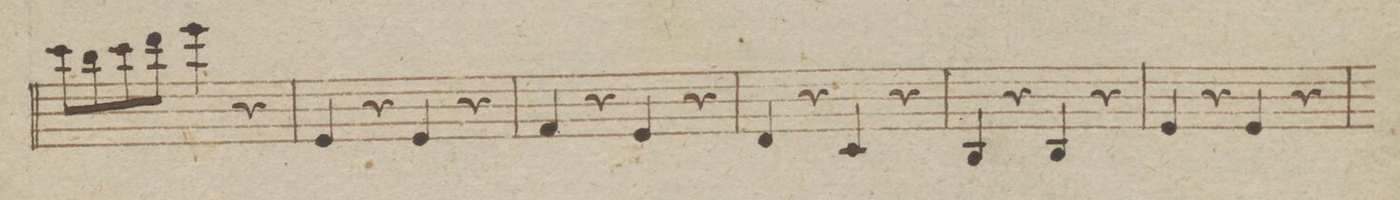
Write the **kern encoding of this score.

**kern	**dynam
*I"Viola	*
*clefC3	*
*k[b-e-]	*
*met(c|)	*
*M2/2	*
8dd\L	.
8cc\	.
8dd\	.
8ee-\J	.
4ff\	.
4r	.
=109	=109
4F/	.
4r	.
4F/	.
4r	.
=110	=110
4G/	.
4r	.
4F/	.
4r	.
=111	=111
4E-/	.
4r	.
4D/	.
4r	.
=112	=112
4C/	.
4r	.
4C/	.
4r	.
=113	=113
4F/	.
4r	.
4F/	.
4r	.
=114	=114
*-	*-
